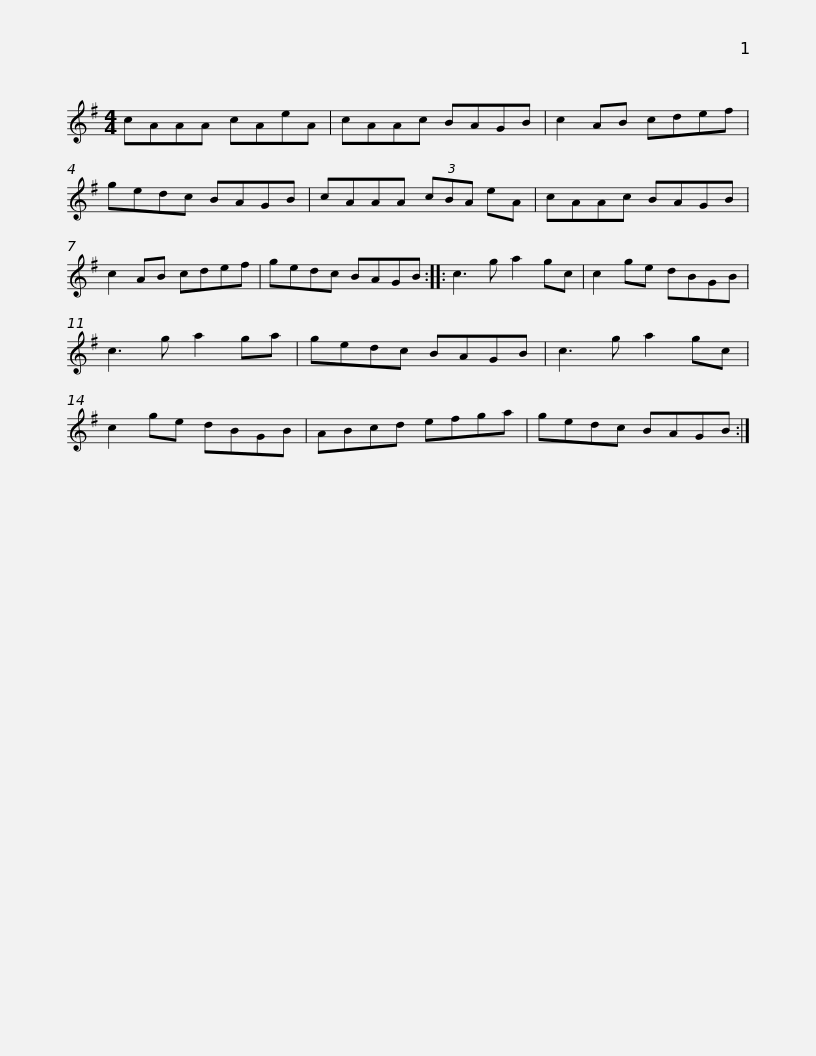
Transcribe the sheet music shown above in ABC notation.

X:1
L:1/8
M:4/4
I:linebreak $
K:G
V:1 treble
V:1
 cAAA cAeA | cAAc BAGB | c2 AB cdef | gedc BAGB | cAAA (3cBA eA |$ %5
 cAAc BAGB | c2 AB cdef | gedc BAGB :: c3 g a2 gc | c2 ge dBGB | %10
 c3 g a2 ga |$ gedc BAGB | c3 g a2 gc | c2 ge dBGB | ABcd efga | %15
 gedc BAGB :| %16
